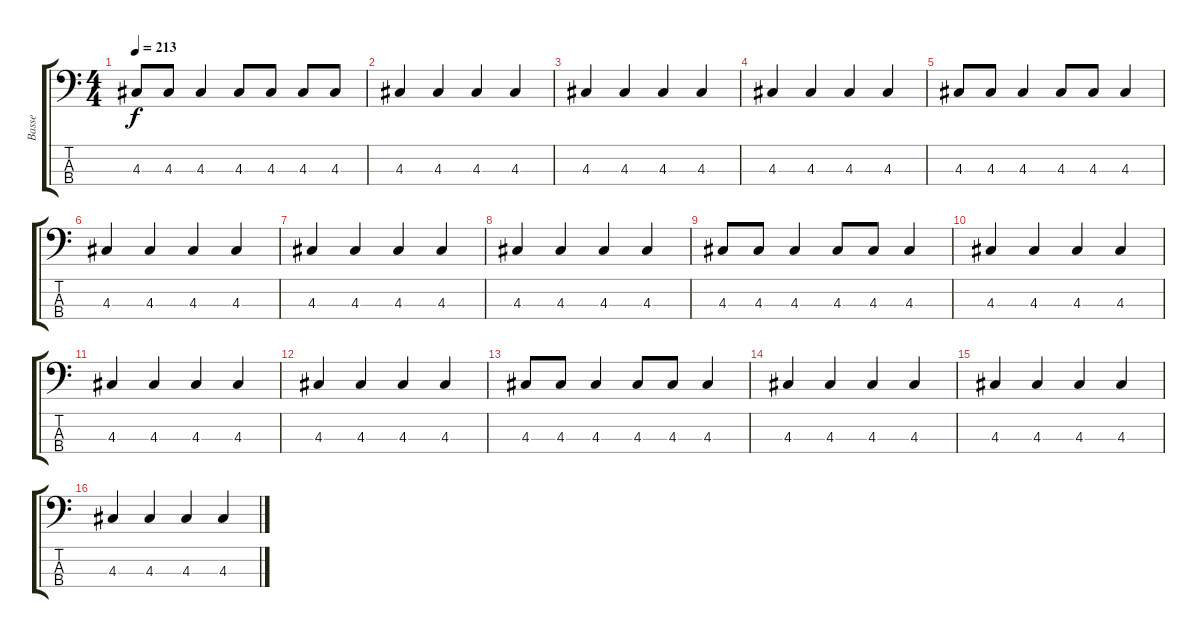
\track ("Basse" "Basse") {instrument electricbassfinger}
\staff {score tabs}
\tuning (G2 D2 A1 E1) {hide}
\ts (4 4)
\tempo 213
\clef f4
\ks c
4.3.8{dy f} 4.3.8 4.3.4 4.3.8 4.3.8 4.3.8 4.3.8 |
4.3.4 4.3.4 4.3.4 4.3.4 |
4.3.4 4.3.4 4.3.4 4.3.4 |
4.3.4 4.3.4 4.3.4 4.3.4 |
4.3.8 4.3.8 4.3.4 4.3.8 4.3.8 4.3.4 |
4.3.4 4.3.4 4.3.4 4.3.4 |
4.3.4 4.3.4 4.3.4 4.3.4 |
4.3.4 4.3.4 4.3.4 4.3.4 |
4.3.8 4.3.8 4.3.4 4.3.8 4.3.8 4.3.4 |
4.3.4 4.3.4 4.3.4 4.3.4 |
4.3.4 4.3.4 4.3.4 4.3.4 |
4.3.4 4.3.4 4.3.4 4.3.4 |
4.3.8 4.3.8 4.3.4 4.3.8 4.3.8 4.3.4 |
4.3.4 4.3.4 4.3.4 4.3.4 |
4.3.4 4.3.4 4.3.4 4.3.4 |
4.3.4 4.3.4 4.3.4 4.3.4
